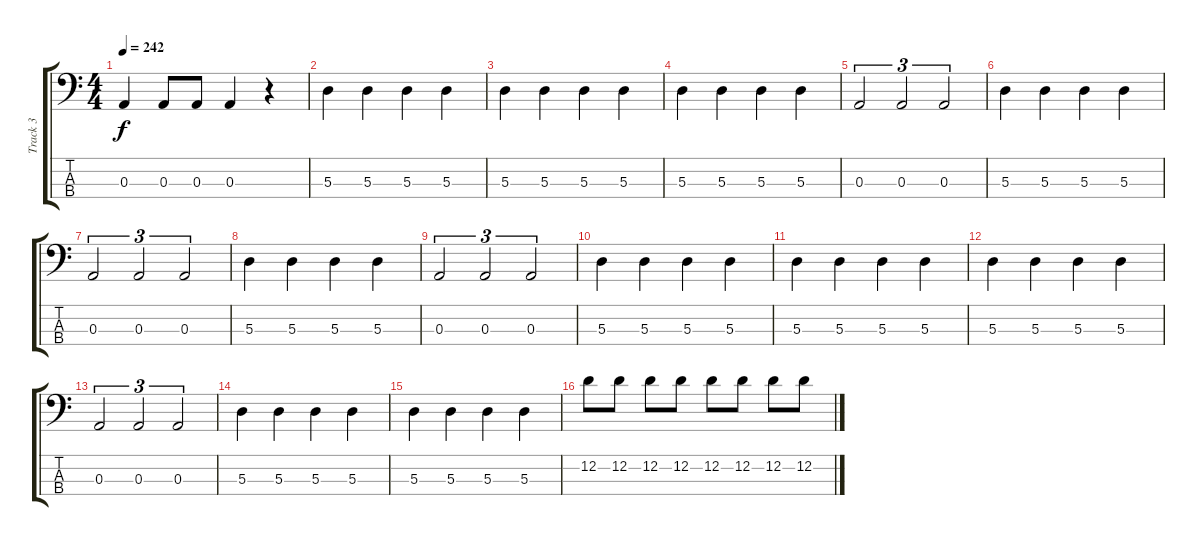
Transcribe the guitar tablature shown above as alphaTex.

\track ("Track 3" "Track 3") {instrument electricbassfinger}
\staff {score tabs}
\tuning (G2 D2 A1 E1) {hide}
\ts (4 4)
\tempo 242
\clef f4
\ks c
0.3.4{dy f} 0.3.8 0.3.8 0.3.4 r.4 |
5.3.4 5.3.4 5.3.4 5.3.4 |
5.3.4 5.3.4 5.3.4 5.3.4 |
5.3.4 5.3.4 5.3.4 5.3.4 |
0.3.2{tu (3 2)} 0.3.2{tu (3 2)} 0.3.2{tu (3 2)} |
5.3.4 5.3.4 5.3.4 5.3.4 |
0.3.2{tu (3 2)} 0.3.2{tu (3 2)} 0.3.2{tu (3 2)} |
5.3.4 5.3.4 5.3.4 5.3.4 |
0.3.2{tu (3 2)} 0.3.2{tu (3 2)} 0.3.2{tu (3 2)} |
5.3.4 5.3.4 5.3.4 5.3.4 |
5.3.4 5.3.4 5.3.4 5.3.4 |
5.3.4 5.3.4 5.3.4 5.3.4 |
0.3.2{tu (3 2)} 0.3.2{tu (3 2)} 0.3.2{tu (3 2)} |
5.3.4 5.3.4 5.3.4 5.3.4 |
5.3.4 5.3.4 5.3.4 5.3.4 |
12.2.8 12.2.8 12.2.8 12.2.8 12.2.8 12.2.8 12.2.8 12.2.8
